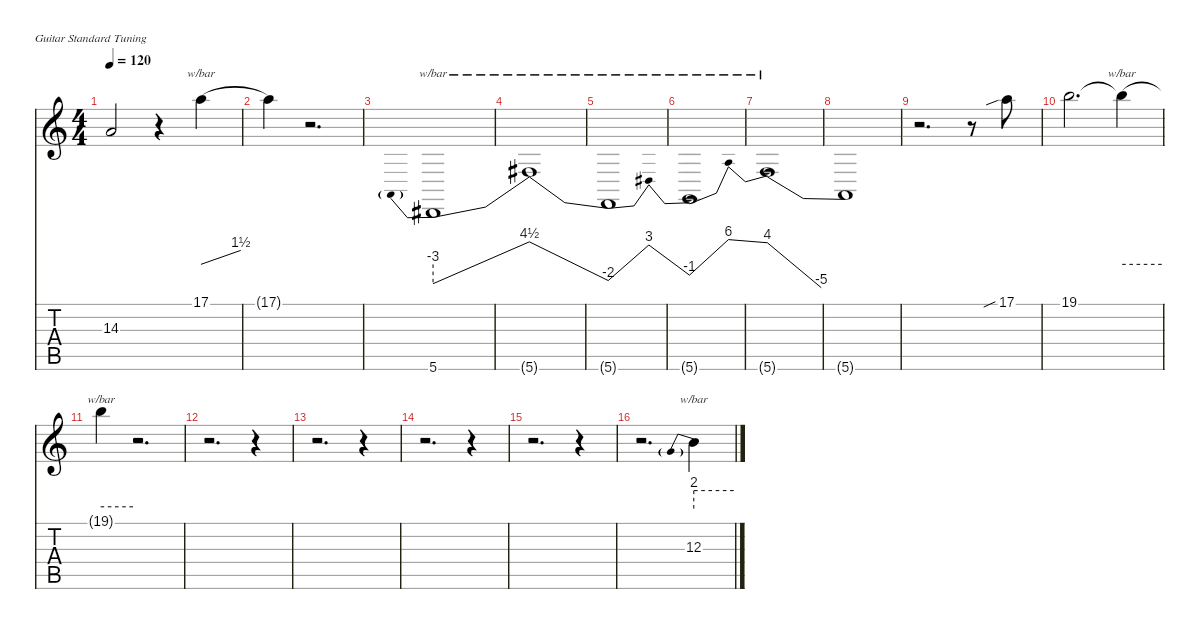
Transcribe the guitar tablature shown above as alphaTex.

\defaultSystemsLayout 4
\hideDynamics
\bracketExtendMode nobrackets
\singleTrackTrackNamePolicy hidden
\multiTrackTrackNamePolicy hidden
\firstSystemTrackNameMode fullname
\firstSystemTrackNameOrientation horizontal
\otherSystemsTrackNameOrientation horizontal
\track ("Effects / Backup Vocals" "fl.") {instrument flute}
\staff {score tabs}
\tuning (E4 B3 G3 D3 A2 E2)
\ts (4 4)
\tempo 120
\clef g2
\ks c
14.3{t}.2{dy f instrument guitarharmonics beam Up} r.4{beam Up} 17.1.4{tbe (dive default 0 0 60 6) beam Down} |
17.1{t}.4{beam Down} r.2{d beam Down} |
5.6.1{tbe (predivedive default 0 -12 60 18) instrument applause beam Up} |
5.6{t}.1{tbe (dive default 0 18 60 -8) beam Up} |
5.6{t}.1{tbe (dip default 0 -8 30 12 60 -4) beam Up} |
5.6{t}.1{tbe (dip default 0 -4 30 24 60 16) beam Up} |
5.6{t}.1{tbe (dive default 0 16 60 -20) beam Up} |
5.6{t}.1{beam Up} |
r.2{d instrument guitarharmonics beam Down} r.8{beam Down} 17.1{sib}.8{beam Down} |
19.1.2{d dy fff beam Down} 19.1{t}.4{tbe (hold default 0 0 60 0) dy f beam Down} |
19.1{t}.4{tbe (hold default 0 0 60 0) beam Down} r.2{d beam Down} |
r.2{d beam Down} r.4{beam Down} |
r.2{d beam Down} r.4{beam Down} |
r.2{d beam Down} r.4{beam Down} |
r.2{d beam Down} r.4{beam Down} |
r.2{d instrument stringensemble1 beam Down} 12.3.4{tbe (predive default 0 8 60 8) beam Down}
